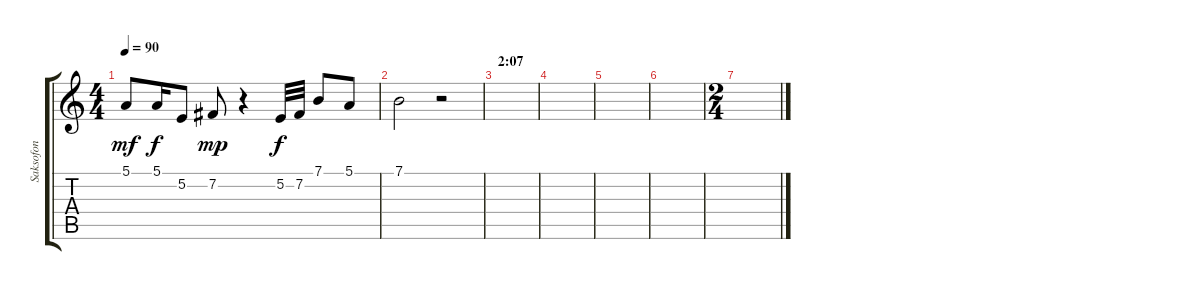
\track ("Saksofon" "Saksofon") {instrument altosax}
\staff {score tabs}
\tuning (E4 B3 G3 D3 A2 E2) {hide}
\ts (4 4)
\tempo 90
\clef g2
\ks c
5.1.8{dy mf} 5.1.16{dy f} 5.2.8 7.2.8{dy mp} r.4 5.2.32{dy f} 7.2.32 7.1.8 5.1.8 |
7.1.2 r.2 |
\section ("" "2:07")
|
|
|
|
\ts (2 4)
